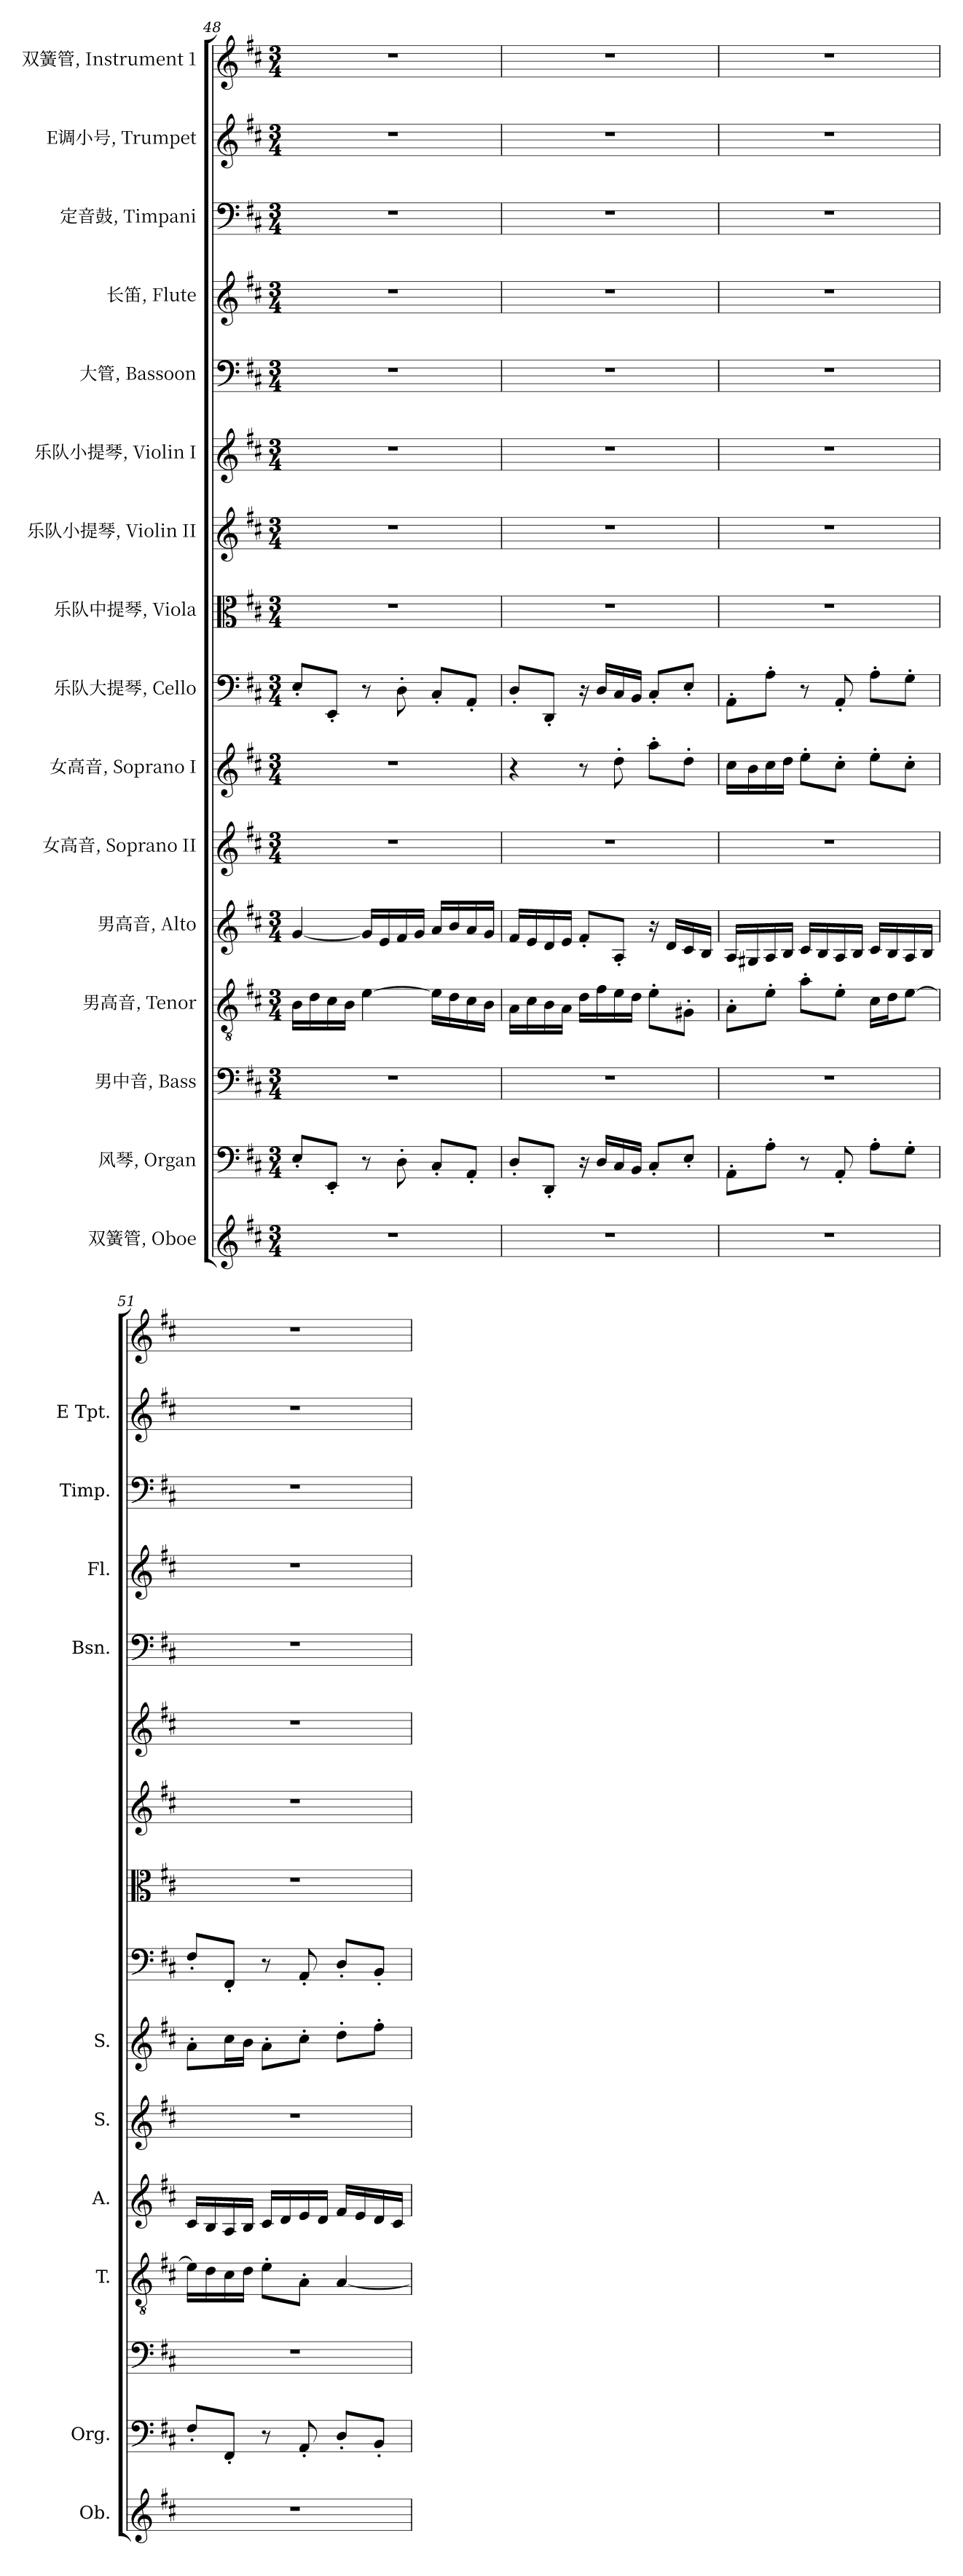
**kern	**kern	**kern	**kern	**kern	**kern	**kern	**kern	**kern	**kern	**kern	**kern	**kern	**kern	**kern	**kern
*part16	*part15	*part14	*part13	*part12	*part11	*part10	*part9	*part8	*part7	*part6	*part5	*part4	*part3	*part2	*part1
*staff16	*staff15	*staff14	*staff13	*staff12	*staff11	*staff10	*staff9	*staff8	*staff7	*staff6	*staff5	*staff4	*staff3	*staff2	*staff1
*I"双簧管, Oboe	*I"风琴, Organ	*I"男中音, Bass	*I"男高音, Tenor	*I"男高音, Alto	*I"女高音, Soprano II	*I"女高音, Soprano I	*I"乐队大提琴, Cello	*I"乐队中提琴, Viola	*I"乐队小提琴, Violin II	*I"乐队小提琴, Violin I	*I"大管, Bassoon	*I"长笛, Flute	*I"定音鼓, Timpani	*I"E调小号, Trumpet	*I"双簧管, Instrument  1
*I'Ob.	*I'Org.	*	*I'T.	*I'A.	*I'S.	*I'S.	*	*	*	*	*I'Bsn.	*I'Fl.	*I'Timp.	*I'E Tpt.	*
!!LO:PB:g=z
*clefG2	*clefF4	*clefF4	*clefGv2	*clefG2	*clefG2	*clefG2	*clefF4	*clefC3	*clefG2	*clefG2	*clefF4	*clefG2	*clefF4	*clefG2	*clefG2
*	*	*	*	*	*	*	*	*	*	*	*	*	*	*ITrd-3c-4	*
*k[f#c#]	*k[f#c#]	*k[f#c#]	*k[f#c#]	*k[f#c#]	*k[f#c#]	*k[f#c#]	*k[f#c#]	*k[f#c#]	*k[f#c#]	*k[f#c#]	*k[f#c#]	*k[f#c#]	*k[f#c#]	*k[b-e-a-d-g-c-]	*k[f#c#]
*M3/4	*M3/4	*M3/4	*M3/4	*M3/4	*M3/4	*M3/4	*M3/4	*M3/4	*M3/4	*M3/4	*M3/4	*M3/4	*M3/4	*M3/4	*M3/4
=48	=48	=48	=48	=48	=48	=48	=48	=48	=48	=48	=48	=48	=48	=48	=48
2.r	8E'/L	2.r	16B\LL	[4g/	2.r	2.r	8E'/L	2.r	2.r	2.r	2.r	2.r	2.r	2.r	2.r
.	.	.	16d\	.	.	.	.	.	.	.	.	.	.	.	.
.	8EE'/J	.	16c#\	.	.	.	8EE'/J	.	.	.	.	.	.	.	.
.	.	.	16B\JJ	.	.	.	.	.	.	.	.	.	.	.	.
.	8r	.	[4e\	16g/LL]	.	.	8r	.	.	.	.	.	.	.	.
.	.	.	.	16e/	.	.	.	.	.	.	.	.	.	.	.
.	8D'\	.	.	16f#/	.	.	8D'\	.	.	.	.	.	.	.	.
.	.	.	.	16g/JJ	.	.	.	.	.	.	.	.	.	.	.
.	8C#'/L	.	16e\LL]	16a/LL	.	.	8C#'/L	.	.	.	.	.	.	.	.
.	.	.	16d\	16b/	.	.	.	.	.	.	.	.	.	.	.
.	8AA'/J	.	16c#\	16a/	.	.	8AA'/J	.	.	.	.	.	.	.	.
.	.	.	16B\JJ	16g/JJ	.	.	.	.	.	.	.	.	.	.	.
=49	=49	=49	=49	=49	=49	=49	=49	=49	=49	=49	=49	=49	=49	=49	=49
2.r	8D'/L	2.r	16A\LL	16f#/LL	2.r	4r	8D'/L	2.r	2.r	2.r	2.r	2.r	2.r	2.r	2.r
.	.	.	16c#\	16e/	.	.	.	.	.	.	.	.	.	.	.
.	8DD'/J	.	16B\	16d/	.	.	8DD'/J	.	.	.	.	.	.	.	.
.	.	.	16A\JJ	16e/JJ	.	.	.	.	.	.	.	.	.	.	.
.	16r	.	16d\LL	8f#'/L	.	8r	16r	.	.	.	.	.	.	.	.
.	16D/LL	.	16f#\	.	.	.	16D/LL	.	.	.	.	.	.	.	.
.	16C#/	.	16e\	8A'/J	.	8dd'\	16C#/	.	.	.	.	.	.	.	.
.	16BB/JJ	.	16d\JJ	.	.	.	16BB/JJ	.	.	.	.	.	.	.	.
.	8C#'/L	.	8e'\L	16r	.	8aa'\L	8C#'/L	.	.	.	.	.	.	.	.
.	.	.	.	16d/LL	.	.	.	.	.	.	.	.	.	.	.
.	8E'/J	.	8G#X'\J	16c#/	.	8dd'\J	8E'/J	.	.	.	.	.	.	.	.
.	.	.	.	16B/JJ	.	.	.	.	.	.	.	.	.	.	.
=50	=50	=50	=50	=50	=50	=50	=50	=50	=50	=50	=50	=50	=50	=50	=50
2.r	8AA'\L	2.r	8A'\L	16A/LL	2.r	16cc#\LL	8AA'\L	2.r	2.r	2.r	2.r	2.r	2.r	2.r	2.r
.	.	.	.	16G#X/	.	16b\	.	.	.	.	.	.	.	.	.
.	8A'\J	.	8e'\J	16A/	.	16cc#\	8A'\J	.	.	.	.	.	.	.	.
.	.	.	.	16B/JJ	.	16dd\JJ	.	.	.	.	.	.	.	.	.
.	8r	.	8a'\L	16c#/LL	.	8ee'\L	8r	.	.	.	.	.	.	.	.
.	.	.	.	16B/	.	.	.	.	.	.	.	.	.	.	.
.	8AA'/	.	8e'\J	16A/	.	8cc#'\J	8AA'/	.	.	.	.	.	.	.	.
.	.	.	.	16B/JJ	.	.	.	.	.	.	.	.	.	.	.
.	8A'\L	.	16c#\LL	16c#/LL	.	8ee'\L	8A'\L	.	.	.	.	.	.	.	.
.	.	.	16d\J	16B/	.	.	.	.	.	.	.	.	.	.	.
.	8G'\J	.	[8e\J	16A/	.	8cc#'\J	8G'\J	.	.	.	.	.	.	.	.
.	.	.	.	16B/JJ	.	.	.	.	.	.	.	.	.	.	.
!!LO:PB:g=z
=51	=51	=51	=51	=51	=51	=51	=51	=51	=51	=51	=51	=51	=51	=51	=51
2.r	8F#'/L	2.r	16e\LL]	16c#/LL	2.r	8a'\L	8F#'/L	2.r	2.r	2.r	2.r	2.r	2.r	2.r	2.r
.	.	.	16d\	16B/	.	.	.	.	.	.	.	.	.	.	.
.	8FF#'/J	.	16c#\	16A/	.	16cc#\L	8FF#'/J	.	.	.	.	.	.	.	.
.	.	.	16d\JJ	16B/JJ	.	16b\JJ	.	.	.	.	.	.	.	.	.
.	8r	.	8e'\L	16c#/LL	.	8a'\L	8r	.	.	.	.	.	.	.	.
.	.	.	.	16d/	.	.	.	.	.	.	.	.	.	.	.
.	8AA'/	.	8A'\J	16e/	.	8cc#'\J	8AA'/	.	.	.	.	.	.	.	.
.	.	.	.	16d/JJ	.	.	.	.	.	.	.	.	.	.	.
.	8D'/L	.	[4A/	16f#/LL	.	8dd'\L	8D'/L	.	.	.	.	.	.	.	.
.	.	.	.	16e/	.	.	.	.	.	.	.	.	.	.	.
.	8BB'/J	.	.	16d/	.	8ff#'\J	8BB'/J	.	.	.	.	.	.	.	.
.	.	.	.	16c#/JJ	.	.	.	.	.	.	.	.	.	.	.
=	=	=	=	=	=	=	=	=	=	=	=	=	=	=	=
*-	*-	*-	*-	*-	*-	*-	*-	*-	*-	*-	*-	*-	*-	*-	*-
